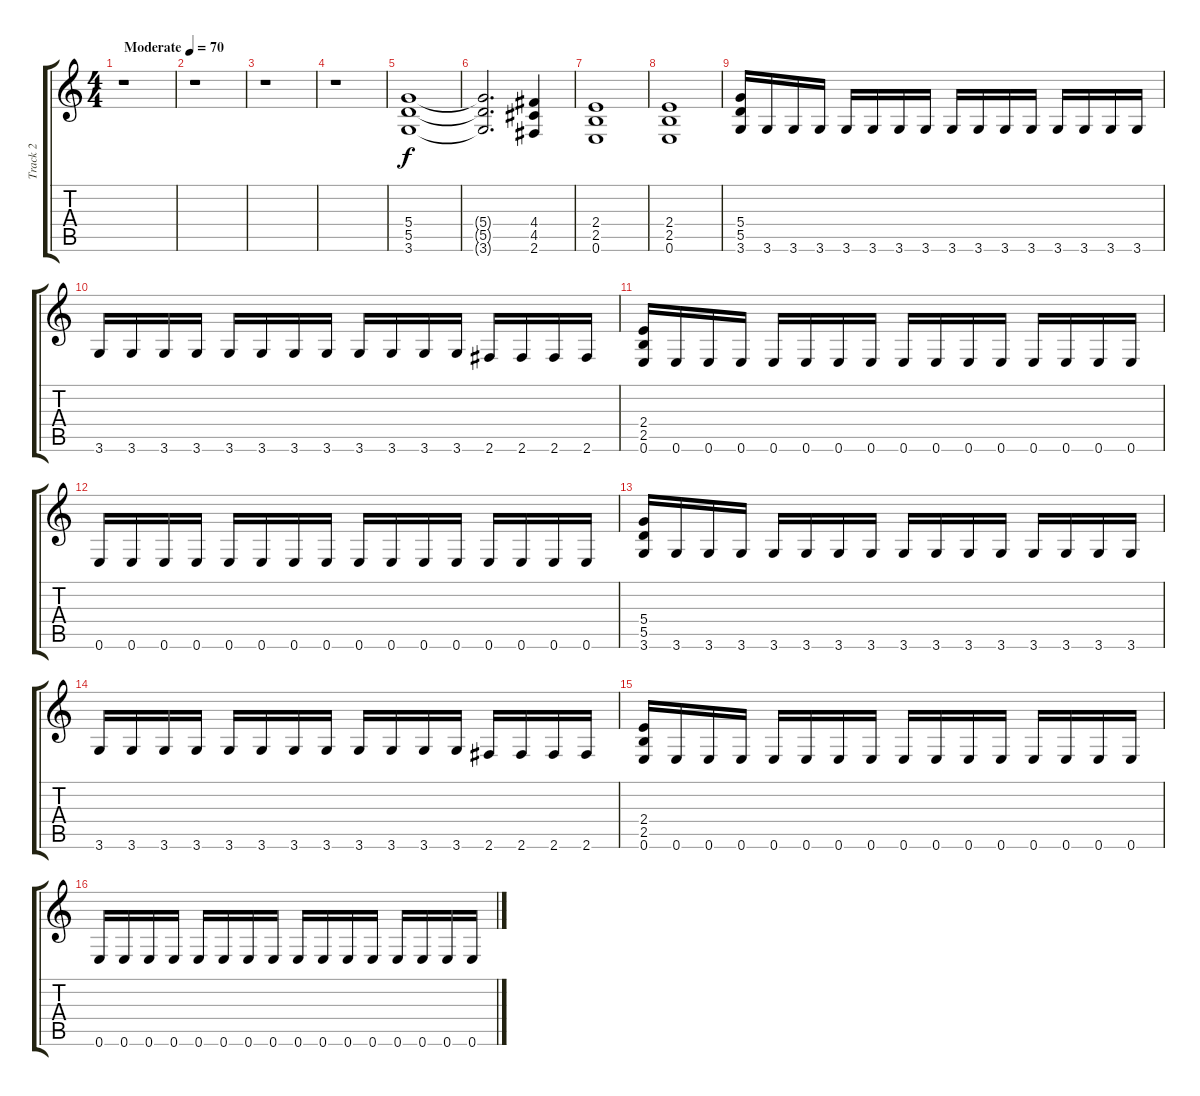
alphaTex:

\track ("Track 2" "Track 2") {instrument distortionguitar}
\staff {score tabs}
\tuning (E4 B3 G3 D3 A2 E2) {hide}
\ts (4 4)
\tempo (70 "Moderate")
\clef g2
\ks c
r.1{dy f instrument distortionguitar} |
r.1 |
r.1 |
r.1 |
(5.4 5.5 3.6).1 |
(5.4{t} 5.5{t} 3.6{t}).2{d} (4.4 4.5 2.6).4 |
(2.4 2.5 0.6).1 |
(2.4 2.5 0.6).1 |
(5.4 5.5 3.6).16 3.6.16 3.6.16 3.6.16 3.6.16 3.6.16 3.6.16 3.6.16 3.6.16 3.6.16 3.6.16 3.6.16 3.6.16 3.6.16 3.6.16 3.6.16 |
3.6.16 3.6.16 3.6.16 3.6.16 3.6.16 3.6.16 3.6.16 3.6.16 3.6.16 3.6.16 3.6.16 3.6.16 2.6.16 2.6.16 2.6.16 2.6.16 |
(2.4 2.5 0.6).16 0.6.16 0.6.16 0.6.16 0.6.16 0.6.16 0.6.16 0.6.16 0.6.16 0.6.16 0.6.16 0.6.16 0.6.16 0.6.16 0.6.16 0.6.16 |
0.6.16 0.6.16 0.6.16 0.6.16 0.6.16 0.6.16 0.6.16 0.6.16 0.6.16 0.6.16 0.6.16 0.6.16 0.6.16 0.6.16 0.6.16 0.6.16 |
(5.4 5.5 3.6).16 3.6.16 3.6.16 3.6.16 3.6.16 3.6.16 3.6.16 3.6.16 3.6.16 3.6.16 3.6.16 3.6.16 3.6.16 3.6.16 3.6.16 3.6.16 |
3.6.16 3.6.16 3.6.16 3.6.16 3.6.16 3.6.16 3.6.16 3.6.16 3.6.16 3.6.16 3.6.16 3.6.16 2.6.16 2.6.16 2.6.16 2.6.16 |
(2.4 2.5 0.6).16 0.6.16 0.6.16 0.6.16 0.6.16 0.6.16 0.6.16 0.6.16 0.6.16 0.6.16 0.6.16 0.6.16 0.6.16 0.6.16 0.6.16 0.6.16 |
0.6.16 0.6.16 0.6.16 0.6.16 0.6.16 0.6.16 0.6.16 0.6.16 0.6.16 0.6.16 0.6.16 0.6.16 0.6.16 0.6.16 0.6.16 0.6.16
